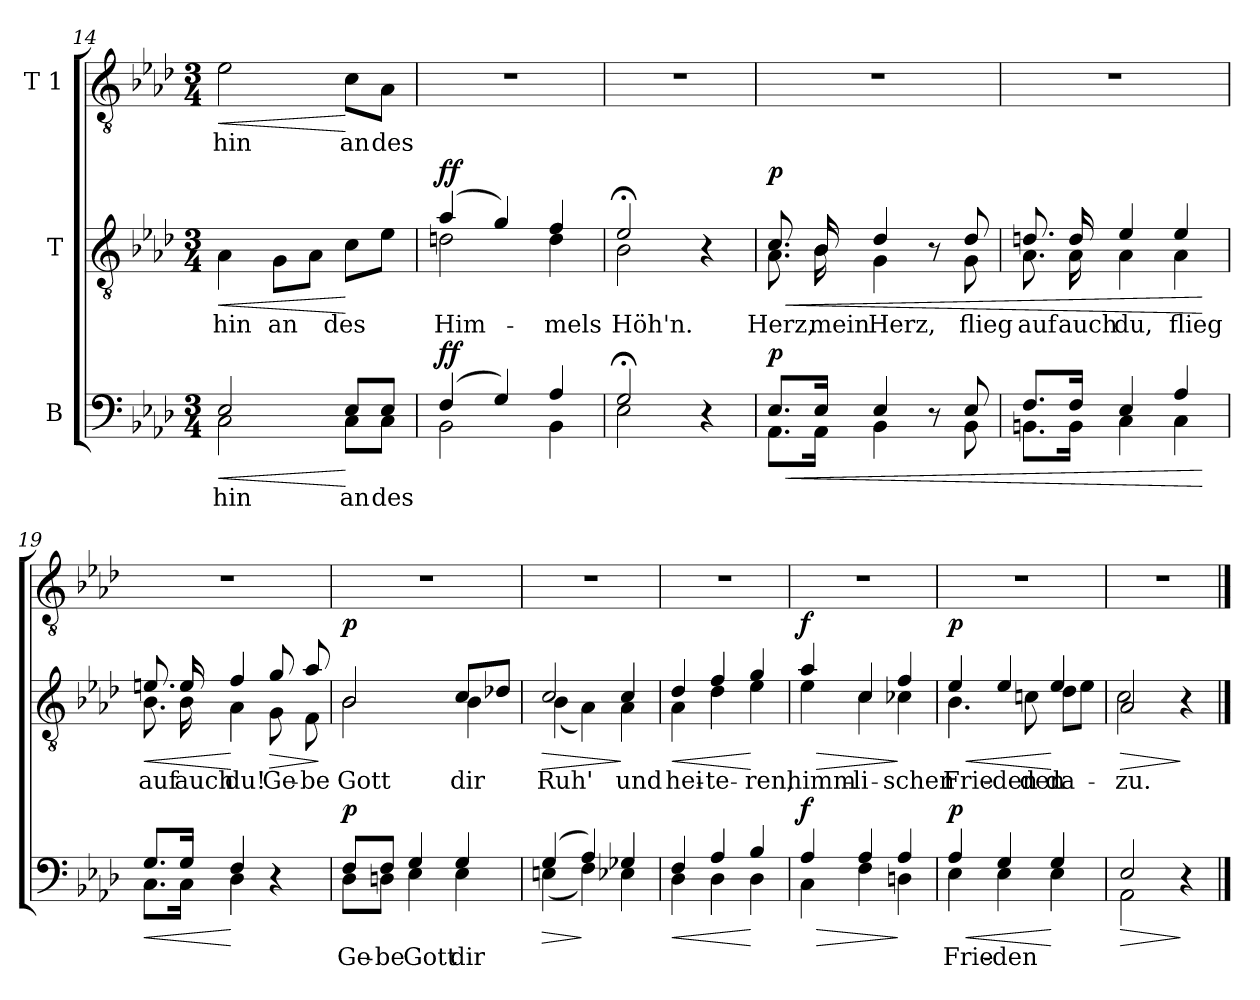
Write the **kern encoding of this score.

**kern	**text	**dynam	**kern	**text	**dynam	**kern	**text	**dynam
*part3	*part3	*part3	*part2	*part2	*part2	*part1	*part1	*part1
*staff3	*staff3	*staff3	*staff2	*staff2	*staff2	*staff1	*staff1	*staff1
*I"B	*	*	*I"T	*	*	*I"T 1	*	*
*clefF4	*	*	*clefGv2	*	*	*clefGv2	*	*
*k[b-e-a-d-]	*	*	*k[b-e-a-d-]	*	*	*k[b-e-a-d-]	*	*
*M3/4	*	*	*M3/4	*	*	*M3/4	*	*
=14	=14	=14	=14	=14	=14	=14	=14	=14
!	!LO:LY:b	!LO:HP:b	!	!LO:LY:b	!LO:HP:b	!	!LO:LY:b	!LO:HP:b
*^	*	*	*^	*	*	*	*	*
2E-/	2C\	-hin	<	2.ryy	4A-\	-hin	<	2e-\	-hin	<
!	!	!	!	!	!	!LO:LY:b	!	!	!	!
.	.	.	.	.	8G\L	an	.	.	.	.
.	.	.	.	.	8A-\J	.	.	.	.	.
!	!	!LO:LY:b	!	!	!	!LO:LY:b	!	!	!LO:LY:b	!
8E-/L	8C\L	an	[	.	8c\L	des	[	8c\L	an	[
!	!	!LO:LY:b	!	!	!	!	!	!	!LO:LY:b	!
8E-/J	8C\J	des	.	.	8e-\J	.	.	8A-\J	des	.
=15	=15	=15	=15	=15	=15	=15	=15	=15	=15	=15
!	!	!	!LO:DY:a	!	!	!LO:LY:b	!LO:DY:a	!	!	!
(4F/	2BB-\	.	ff	(4a-/	2dn\	Him-	ff	2.r	.	.
4G/)	.	.	.	4g/)	.	.	.	.	.	.
!	!	!	!	!	!	!LO:LY:b	!	!	!	!
4A-/	4BB-\	.	.	4f/	4d\	-mels	.	.	.	.
=16	=16	=16	=16	=16	=16	=16	=16	=16	=16	=16
!	!	!	!	!	!	!LO:LY:b	!	!	!	!
2G;</	2E-\	.	.	2e-;</	2B-\	Höh'n.	.	2.r	.	.
4r	4ryy	.	.	4r	4ryy	.	.	.	.	.
!!LO:PB:g=z
=17	=17	=17	=17	=17	=17	=17	=17	=17	=17	=17
!	!	!	!LO:HP:b	!	!	!LO:LY:b	!LO:HP:b	!	!	!
!	!	!	!LO:DY:n=1:a	!	!	!	!LO:DY:n=1:a	!	!	!
8.E-/L	8.AA-\L	.	< p	8.c/	8.A-\	Herz,	< p	2.r	.	.
!	!	!	!	!	!	!LO:LY:b	!	!	!	!
16E-/Jk	16AA-\Jk	.	.	16B-/	16B-\	mein	.	.	.	.
!	!	!	!	!	!	!LO:LY:b	!	!	!	!
4E-/	4BB-\	.	.	4d-/	4G\	Herz,	.	.	.	.
8r	8ryy	.	.	8r	8ryy	.	.	.	.	.
!	!	!	!	!	!	!LO:LY:b	!	!	!	!
8E-/	8BB-\	.	.	8d-/	8G\	flieg	.	.	.	.
=18	=18	=18	=18	=18	=18	=18	=18	=18	=18	=18
!	!	!	!	!	!	!LO:LY:b	!	!	!	!
8.F/L	8.BBn\L	.	.	8.dn/	8.A-\	auf	.	2.r	.	.
!	!	!	!	!	!	!LO:LY:b	!	!	!	!
16F/Jk	16BB\Jk	.	.	16d/	16A-\	auch	.	.	.	.
!	!	!	!	!	!	!LO:LY:b	!	!	!	!
4E-/	4C\	.	.	4e-/	4A-\	du,	.	.	.	.
!	!	!	!	!	!	!LO:LY:b	!	!	!	!
4A-/	4C\	.	.	4e-/	4A-\	flieg	.	.	.	.
*v	*v	*	*	*	*	*	*	*	*	*
*	*	*	*v	*v	*	*	*	*	*
.	.	[	.	.	[	.	.	.
=19	=19	=19	=19	=19	=19	=19	=19	=19
!	!	!LO:HP:b	!	!LO:LY:b	!LO:HP:b	!	!	!
*^	*	*	*^	*	*	*	*	*
8.G/L	8.C\L	.	<	8.en/	8.B-\	auf	<	2.r	.	.
!	!	!	!	!	!	!LO:LY:b	!	!	!	!
16G/Jk	16C\Jk	.	.	16e/	16B-\	auch	.	.	.	.
!	!	!	!	!	!	!LO:LY:b	!	!	!	!
4F/	4D-\	.	[	4f/	4A-\	du!	[	.	.	.
!	!	!	!	!	!	!LO:LY:b	!LO:HP:b	!	!	!
4r	4ryy	.	.	8g/	8G\	Ge-	>	.	.	.
!	!	!	!	!	!	!LO:LY:b	!	!	!	!
.	.	.	.	8a-/	8F\	-be	.	.	.	.
*v	*v	*	*	*	*	*	*	*	*	*
*	*	*	*v	*v	*	*	*	*	*
.	.	.	.	.	]	.	.	.
!!LO:LB:g=z
=20	=20	=20	=20	=20	=20	=20	=20	=20
*^	*	*	*	*	*	*	*	*
!	!	!LO:LY:b	!LO:DY:a	!	!LO:LY:b	!LO:DY:a	!	!	!
*	*	*	*	*^	*	*	*	*	*
8F/L	8D-\L	Ge-	p	2B-/	2B-\	Gott	p	2.r	.	.
!	!	!LO:LY:b	!	!	!	!	!	!	!	!
8F/J	8Dn\J	-be	.	.	.	.	.	.	.	.
!	!	!LO:LY:b	!	!	!	!	!	!	!	!
4G/	4E-\	Gott	.	.	.	.	.	.	.	.
!	!	!LO:LY:b	!	!	!	!LO:LY:b	!	!	!	!
4G/	4E-\	dir	.	8c/L	4B-\	dir	.	.	.	.
.	.	.	.	8d-X/J	.	.	.	.	.	.
=21	=21	=21	=21	=21	=21	=21	=21	=21	=21	=21
!	!	!	!LO:HP:b	!	!	!LO:LY:b	!LO:HP:b	!	!	!
(4G/	(4En\	.	>	2c/	(4B-\	Ruh'	>	2.r	.	.
4A-/)	4F\)	.	]	.	4A-\)	.	.	.	.	.
!	!	!	!	!	!	!LO:LY:b	!	!	!	!
4G-X/	4E-X\	.	.	4c/	4A-\	und	]	.	.	.
=22	=22	=22	=22	=22	=22	=22	=22	=22	=22	=22
!	!	!	!LO:HP:b	!	!	!LO:LY:b	!LO:HP:b	!	!	!
4F/	4D-\	.	<	4d-/	4A-\	hei-	<	2.r	.	.
!	!	!	!	!	!	!LO:LY:b	!	!	!	!
4A-/	4D-\	.	.	4f/	4d-\	-te-	.	.	.	.
!	!	!	!	!	!	!LO:LY:b	!	!	!	!
4B-/	4D-\	.	[	4g/	4e-\	-ren,	[	.	.	.
!!LO:LB:g=z
=23	=23	=23	=23	=23	=23	=23	=23	=23	=23	=23
!	!	!	!LO:HP:b	!	!	!LO:LY:b	!LO:HP:b	!	!	!
!	!	!	!LO:DY:n=1:a	!	!	!	!LO:DY:n=1:a	!	!	!
4A-/	4C\	.	> f	4a-/	4e-\	himm-	> f	2.r	.	.
!	!	!	!	!	!	!LO:LY:b	!	!	!	!
4A-/	4F\	.	.	4c/	4c\	-li-	.	.	.	.
!	!	!	!	!	!	!LO:LY:b	!	!	!	!
4A-/	4Dn\	.	]	4f/	4c-X\	-schen	]	.	.	.
=24	=24	=24	=24	=24	=24	=24	=24	=24	=24	=24
!	!	!LO:LY:b	!LO:HP:b	!	!	!LO:LY:b	!LO:HP:b	!	!	!
!	!	!	!LO:DY:n=1:a	!	!	!LO:LY:b	!LO:DY:n=1:a	!	!	!
4A-/	4E-\	Frie-	< p	4e-/	4.B-\	Frie-	< p	2.r	.	.
!	!	!LO:LY:b	!	!	!	!LO:LY:b	!	!	!	!
4G/	4E-\	-den	.	4e-/	.	-den	.	.	.	.
!	!	!	!	!	!	!LO:LY:b	!	!	!	!
.	.	.	.	.	8cn\	-den	.	.	.	.
!	!	!	!	!	!	!LO:LY:b	!	!	!	!
4G/	4E-\	.	[	4e-/	8d-\L	da-	[	.	.	.
.	.	.	.	.	8e-\J	.	.	.	.	.
=25	=25	=25	=25	=25	=25	=25	=25	=25	=25	=25
!	!	!	!LO:HP:b	!	!	!LO:LY:b	!LO:HP:b	!	!	!
2E-/	2AA-\	.	>	2A-/	2c\	-zu.	>	2.r	.	.
4r	4ryy	.	]	4r	4ryy	.	]	.	.	.
*v	*v	*	*	*	*	*	*	*	*	*
*	*	*	*v	*v	*	*	*	*	*
==	==	==	==	==	==	==	==	==
*-	*-	*-	*-	*-	*-	*-	*-	*-
